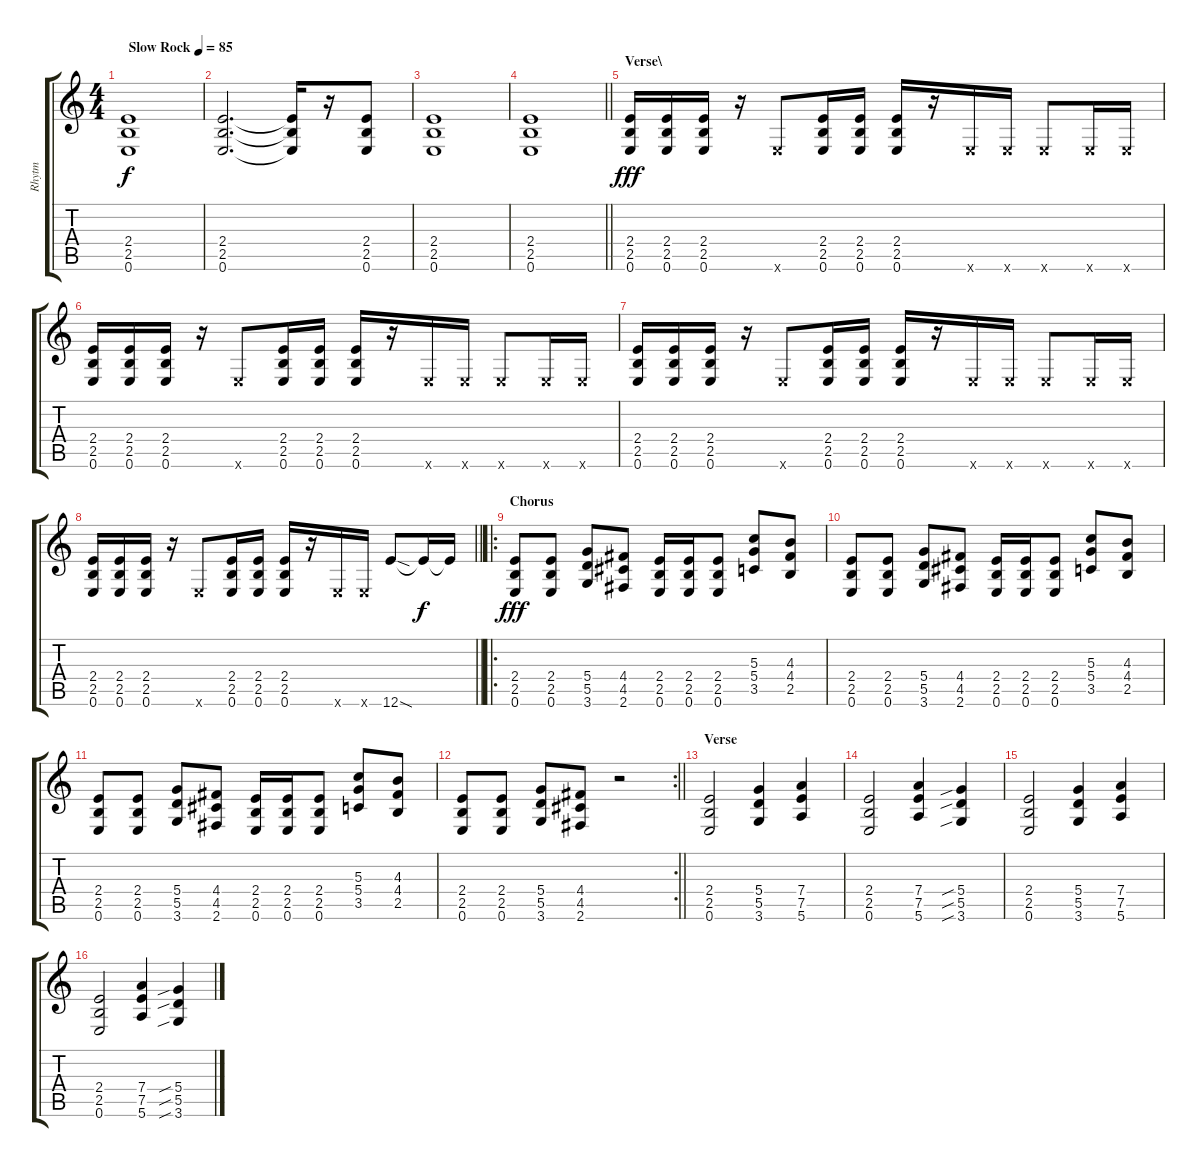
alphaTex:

\track ("Rhytm" "Rhytm") {instrument overdrivenguitar}
\staff {score tabs}
\tuning (E4 B3 G3 D3 A2 E2) {hide}
\ts (4 4)
\tempo (85 "Slow Rock")
\clef g2
\ks c
(2.4 2.5 0.6).1{dy f instrument overdrivenguitar} |
(2.4 2.5 0.6).2{d} (2.4{t} 2.5{t} 0.6{t}).16 r.16 (2.4 2.5 0.6).8 |
(2.4 2.5 0.6).1 |
\barLineRight lightlight
(2.4 2.5 0.6).1 |
\section ("" "Verse\\")
(2.4 2.5 0.6).16{dy fff} (2.4 2.5 0.6).16 (2.4 2.5 0.6).16 r.16 0.6{x}.8 (2.4 2.5 0.6).16 (2.4 2.5 0.6).16 (2.4 2.5 0.6).16 r.16 0.6{x}.16 0.6{x}.16 0.6{x}.8 0.6{x}.16 0.6{x}.16 |
(2.4 2.5 0.6).16 (2.4 2.5 0.6).16 (2.4 2.5 0.6).16 r.16 0.6{x}.8 (2.4 2.5 0.6).16 (2.4 2.5 0.6).16 (2.4 2.5 0.6).16 r.16 0.6{x}.16 0.6{x}.16 0.6{x}.8 0.6{x}.16 0.6{x}.16 |
(2.4 2.5 0.6).16 (2.4 2.5 0.6).16 (2.4 2.5 0.6).16 r.16 0.6{x}.8 (2.4 2.5 0.6).16 (2.4 2.5 0.6).16 (2.4 2.5 0.6).16 r.16 0.6{x}.16 0.6{x}.16 0.6{x}.8 0.6{x}.16 0.6{x}.16 |
\barLineRight lightlight
(2.4 2.5 0.6).16 (2.4 2.5 0.6).16 (2.4 2.5 0.6).16 r.16 0.6{x}.8 (2.4 2.5 0.6).16 (2.4 2.5 0.6).16 (2.4 2.5 0.6).16 r.16 0.6{x}.16 0.6{x}.16 12.6{sod}.8 12.6{t}.16{dy f} 12.6{t}.16 |
\ro
\section ("" "Chorus")
(2.4 2.5 0.6).8{dy fff} (2.4 2.5 0.6).8 (5.4 5.5 3.6).8 (4.4 4.5 2.6).8 (2.4 2.5 0.6).16 (2.4 2.5 0.6).16 (2.4 2.5 0.6).8 (5.3 5.4 3.5).8 (4.3 4.4 2.5).8 |
(2.4 2.5 0.6).8 (2.4 2.5 0.6).8 (5.4 5.5 3.6).8 (4.4 4.5 2.6).8 (2.4 2.5 0.6).16 (2.4 2.5 0.6).16 (2.4 2.5 0.6).8 (5.3 5.4 3.5).8 (4.3 4.4 2.5).8 |
(2.4 2.5 0.6).8 (2.4 2.5 0.6).8 (5.4 5.5 3.6).8 (4.4 4.5 2.6).8 (2.4 2.5 0.6).16 (2.4 2.5 0.6).16 (2.4 2.5 0.6).8 (5.3 5.4 3.5).8 (4.3 4.4 2.5).8 |
\rc 2
\barLineRight lightlight
(2.4 2.5 0.6).8 (2.4 2.5 0.6).8 (5.4 5.5 3.6).8 (4.4 4.5 2.6).8 r.2 |
\section ("" "Verse")
(2.4 2.5 0.6).2 (5.4 5.5 3.6).4 (7.4 7.5 5.6).4 |
(2.4 2.5 0.6).2 (7.4 7.5 5.6).4 (5.4{sib} 5.5{sib} 3.6{sib}).4 |
(2.4 2.5 0.6).2 (5.4 5.5 3.6).4 (7.4 7.5 5.6).4 |
(2.4 2.5 0.6).2 (7.4 7.5 5.6).4 (5.4{sib} 5.5{sib} 3.6{sib}).4
